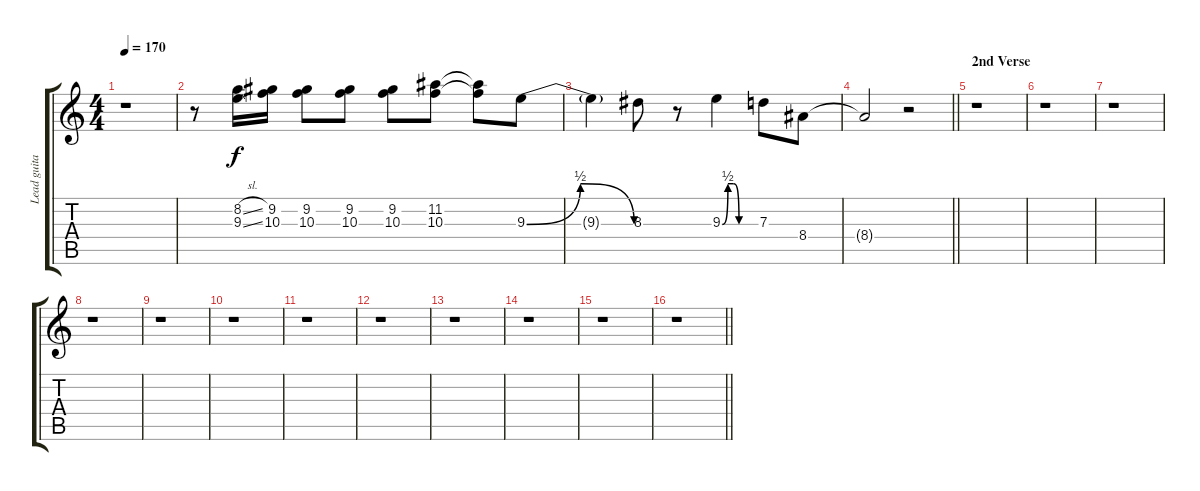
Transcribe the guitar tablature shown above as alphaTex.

\track ("Lead guitar" "Lead guita") {instrument overdrivenguitar}
\staff {score tabs}
\tuning (E4 B3 G3 D3 A2 E2) {hide}
\ts (4 4)
\tempo 170
\clef g2
\ks c
r.1{dy f} |
r.8 (8.2{sl} 9.3{sl}).16 (9.2 10.3).16 (9.2 10.3).8 (9.2 10.3).8 (9.2 10.3).8 (11.2 10.3).8 (11.2{t} 10.3{t}).8 9.3{be (bendrelease 0 0 20 2 40 2 60 0)}.8 |
9.3{t}.4 8.3.8 r.8 9.3{be (custom 0 0 10 2 20 2 30 0 60 0)}.4 7.3.8 8.4.8 |
\barLineRight lightlight
8.4{t}.2 r.2 |
\section ("" "2nd Verse")
r.1 |
r.1 |
r.1 |
r.1 |
r.1 |
r.1 |
r.1 |
r.1 |
r.1 |
r.1 |
r.1 |
\barLineRight lightlight
r.1
